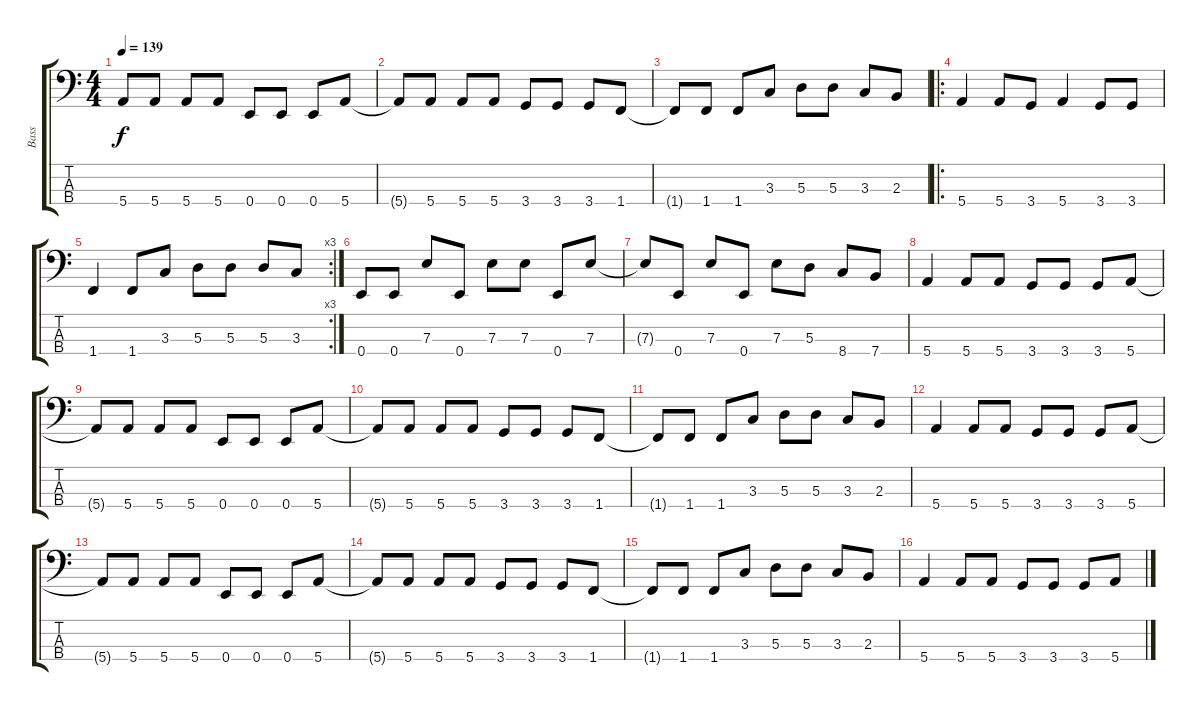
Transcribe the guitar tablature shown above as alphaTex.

\track ("Bass" "Bass") {instrument electricbassfinger}
\staff {score tabs}
\tuning (G2 D2 A1 E1) {hide}
\ts (4 4)
\tempo 139
\clef f4
\ks c
5.4{t}.8{dy f} 5.4.8 5.4.8 5.4.8 0.4.8 0.4.8 0.4.8 5.4.8 |
5.4{t}.8 5.4.8 5.4.8 5.4.8 3.4.8 3.4.8 3.4.8 1.4.8 |
1.4{t}.8 1.4.8 1.4.8 3.3.8 5.3.8 5.3.8 3.3.8 2.3.8 |
\ro
5.4.4 5.4.8 3.4.8 5.4.4 3.4.8 3.4.8 |
\rc 3
1.4.4 1.4.8 3.3.8 5.3.8 5.3.8 5.3.8 3.3.8 |
0.4.8 0.4.8 7.3.8 0.4.8 7.3.8 7.3.8 0.4.8 7.3.8 |
7.3{t}.8 0.4.8 7.3.8 0.4.8 7.3.8 5.3.8 8.4.8 7.4.8 |
5.4.4 5.4.8 5.4.8 3.4.8 3.4.8 3.4.8 5.4.8 |
5.4{t}.8 5.4.8 5.4.8 5.4.8 0.4.8 0.4.8 0.4.8 5.4.8 |
5.4{t}.8 5.4.8 5.4.8 5.4.8 3.4.8 3.4.8 3.4.8 1.4.8 |
1.4{t}.8 1.4.8 1.4.8 3.3.8 5.3.8 5.3.8 3.3.8 2.3.8 |
5.4.4 5.4.8 5.4.8 3.4.8 3.4.8 3.4.8 5.4.8 |
5.4{t}.8 5.4.8 5.4.8 5.4.8 0.4.8 0.4.8 0.4.8 5.4.8 |
5.4{t}.8 5.4.8 5.4.8 5.4.8 3.4.8 3.4.8 3.4.8 1.4.8 |
1.4{t}.8 1.4.8 1.4.8 3.3.8 5.3.8 5.3.8 3.3.8 2.3.8 |
5.4.4 5.4.8 5.4.8 3.4.8 3.4.8 3.4.8 5.4.8
